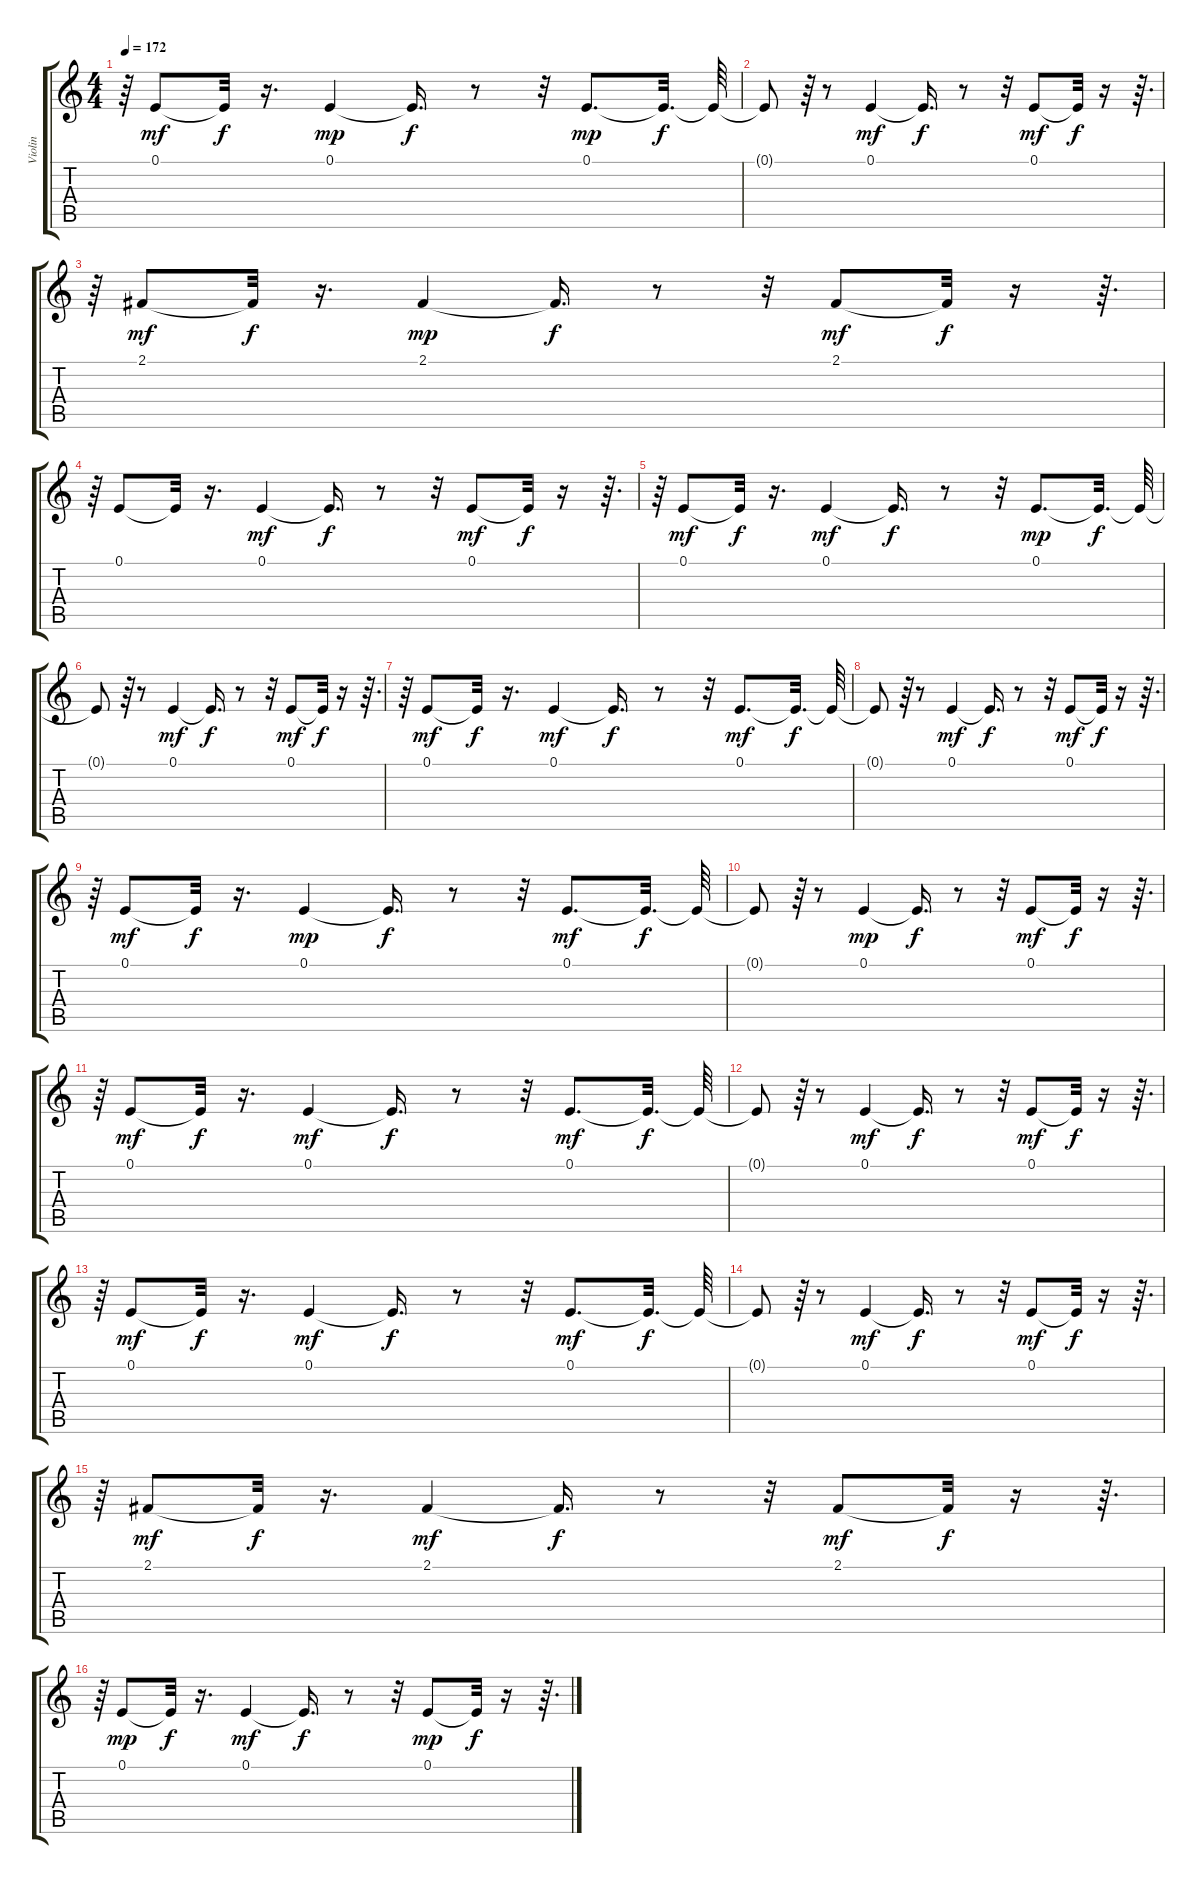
\track ("Violin" "Violin") {instrument stringensemble1}
\staff {score tabs}
\tuning (E4 B3 G3 D3 A2 E2) {hide}
\ts (4 4)
\tempo 172
\clef g2
\ks c
r.64{dy f} 0.1.8{dy mf} 0.1{t}.32{dy f} r.16{d} 0.1.4{dy mp} 0.1{t}.16{d dy f} r.8 r.32 0.1.8{d dy mp} 0.1{t}.32{d dy f} 0.1{t}.64 |
0.1{t}.8 r.64 r.8 0.1.4{dy mf} 0.1{t}.16{d dy f} r.8 r.32 0.1.8{dy mf} 0.1{t}.32{dy f} r.16 r.64{d} |
r.64 2.1.8{dy mf} 2.1{t}.32{dy f} r.16{d} 2.1.4{dy mp} 2.1{t}.16{d dy f} r.8 r.32 2.1.8{dy mf} 2.1{t}.32{dy f} r.16 r.64{d} |
r.64 0.1.8 0.1{t}.32 r.16{d} 0.1.4{dy mf} 0.1{t}.16{d dy f} r.8 r.32 0.1.8{dy mf} 0.1{t}.32{dy f} r.16 r.64{d} |
r.64 0.1.8{dy mf} 0.1{t}.32{dy f} r.16{d} 0.1.4{dy mf} 0.1{t}.16{d dy f} r.8 r.32 0.1.8{d dy mp} 0.1{t}.32{d dy f} 0.1{t}.64 |
0.1{t}.8 r.64 r.8 0.1.4{dy mf} 0.1{t}.16{d dy f} r.8 r.32 0.1.8{dy mf} 0.1{t}.32{dy f} r.16 r.64{d} |
r.64 0.1.8{dy mf} 0.1{t}.32{dy f} r.16{d} 0.1.4{dy mf} 0.1{t}.16{d dy f} r.8 r.32 0.1.8{d dy mf} 0.1{t}.32{d dy f} 0.1{t}.64 |
0.1{t}.8 r.64 r.8 0.1.4{dy mf} 0.1{t}.16{d dy f} r.8 r.32 0.1.8{dy mf} 0.1{t}.32{dy f} r.16 r.64{d} |
r.64 0.1.8{dy mf} 0.1{t}.32{dy f} r.16{d} 0.1.4{dy mp} 0.1{t}.16{d dy f} r.8 r.32 0.1.8{d dy mf} 0.1{t}.32{d dy f} 0.1{t}.64 |
0.1{t}.8 r.64 r.8 0.1.4{dy mp} 0.1{t}.16{d dy f} r.8 r.32 0.1.8{dy mf} 0.1{t}.32{dy f} r.16 r.64{d} |
r.64 0.1.8{dy mf} 0.1{t}.32{dy f} r.16{d} 0.1.4{dy mf} 0.1{t}.16{d dy f} r.8 r.32 0.1.8{d dy mf} 0.1{t}.32{d dy f} 0.1{t}.64 |
0.1{t}.8 r.64 r.8 0.1.4{dy mf} 0.1{t}.16{d dy f} r.8 r.32 0.1.8{dy mf} 0.1{t}.32{dy f} r.16 r.64{d} |
r.64 0.1.8{dy mf} 0.1{t}.32{dy f} r.16{d} 0.1.4{dy mf} 0.1{t}.16{d dy f} r.8 r.32 0.1.8{d dy mf} 0.1{t}.32{d dy f} 0.1{t}.64 |
0.1{t}.8 r.64 r.8 0.1.4{dy mf} 0.1{t}.16{d dy f} r.8 r.32 0.1.8{dy mf} 0.1{t}.32{dy f} r.16 r.64{d} |
r.64 2.1.8{dy mf} 2.1{t}.32{dy f} r.16{d} 2.1.4{dy mf} 2.1{t}.16{d dy f} r.8 r.32 2.1.8{dy mf} 2.1{t}.32{dy f} r.16 r.64{d} |
r.64 0.1.8{dy mp} 0.1{t}.32{dy f} r.16{d} 0.1.4{dy mf} 0.1{t}.16{d dy f} r.8 r.32 0.1.8{dy mp} 0.1{t}.32{dy f} r.16 r.64{d}
